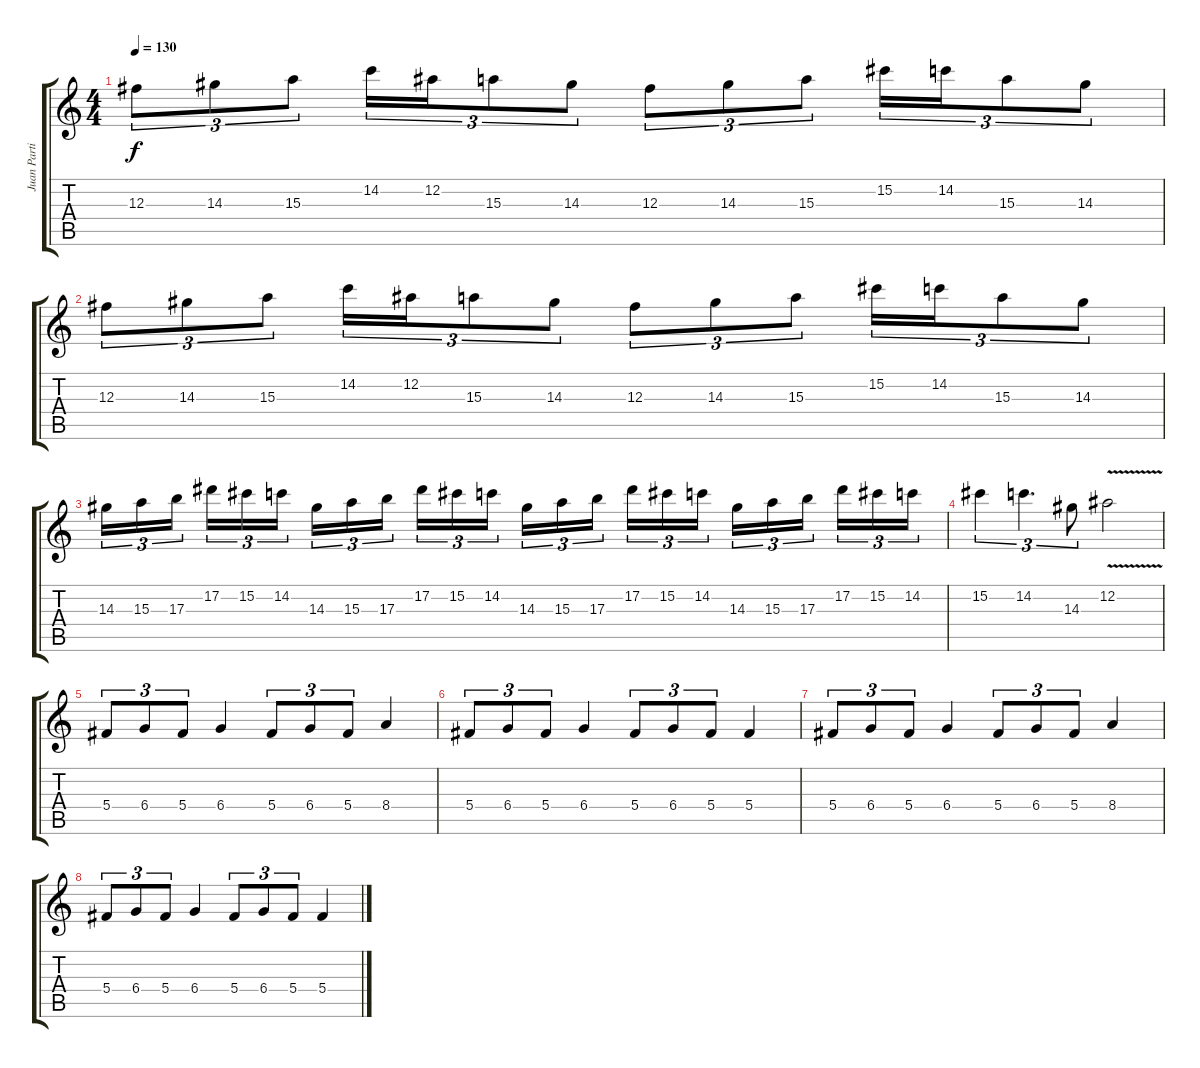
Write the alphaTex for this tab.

\track ("Juan Partida Solo" "Juan Parti") {instrument overdrivenguitar}
\staff {score tabs}
\tuning (Eb4 Bb3 Gb3 Db3 Ab2 Eb2) {hide}
\ts (4 4)
\tempo 130
\clef g2
\ks c
12.3.8{tu (3 2) dy f} 14.3.8{tu (3 2)} 15.3.8{tu (3 2)} 14.2.16{tu (3 2)} 12.2.16{tu (3 2)} 15.3.8{tu (3 2)} 14.3.8{tu (3 2)} 12.3.8{tu (3 2)} 14.3.8{tu (3 2)} 15.3.8{tu (3 2)} 15.2.16{tu (3 2)} 14.2.16{tu (3 2)} 15.3.8{tu (3 2)} 14.3.8{tu (3 2)} |
12.3.8{tu (3 2)} 14.3.8{tu (3 2)} 15.3.8{tu (3 2)} 14.2.16{tu (3 2)} 12.2.16{tu (3 2)} 15.3.8{tu (3 2)} 14.3.8{tu (3 2)} 12.3.8{tu (3 2)} 14.3.8{tu (3 2)} 15.3.8{tu (3 2)} 15.2.16{tu (3 2)} 14.2.16{tu (3 2)} 15.3.8{tu (3 2)} 14.3.8{tu (3 2)} |
14.3.16{tu (3 2)} 15.3.16{tu (3 2)} 17.3.16{tu (3 2)} 17.2.16{tu (3 2)} 15.2.16{tu (3 2)} 14.2.16{tu (3 2)} 14.3.16{tu (3 2)} 15.3.16{tu (3 2)} 17.3.16{tu (3 2)} 17.2.16{tu (3 2)} 15.2.16{tu (3 2)} 14.2.16{tu (3 2)} 14.3.16{tu (3 2)} 15.3.16{tu (3 2)} 17.3.16{tu (3 2)} 17.2.16{tu (3 2)} 15.2.16{tu (3 2)} 14.2.16{tu (3 2)} 14.3.16{tu (3 2)} 15.3.16{tu (3 2)} 17.3.16{tu (3 2)} 17.2.16{tu (3 2)} 15.2.16{tu (3 2)} 14.2.16{tu (3 2)} |
15.2.4{tu (3 2)} 14.2.4{d tu (3 2)} 14.3.8{tu (3 2)} 12.2{v}.2 |
5.4.8{tu (3 2)} 6.4.8{tu (3 2)} 5.4.8{tu (3 2)} 6.4.4 5.4.8{tu (3 2)} 6.4.8{tu (3 2)} 5.4.8{tu (3 2)} 8.4.4 |
5.4.8{tu (3 2)} 6.4.8{tu (3 2)} 5.4.8{tu (3 2)} 6.4.4 5.4.8{tu (3 2)} 6.4.8{tu (3 2)} 5.4.8{tu (3 2)} 5.4.4 |
5.4.8{tu (3 2)} 6.4.8{tu (3 2)} 5.4.8{tu (3 2)} 6.4.4 5.4.8{tu (3 2)} 6.4.8{tu (3 2)} 5.4.8{tu (3 2)} 8.4.4 |
5.4.8{tu (3 2)} 6.4.8{tu (3 2)} 5.4.8{tu (3 2)} 6.4.4 5.4.8{tu (3 2)} 6.4.8{tu (3 2)} 5.4.8{tu (3 2)} 5.4.4
